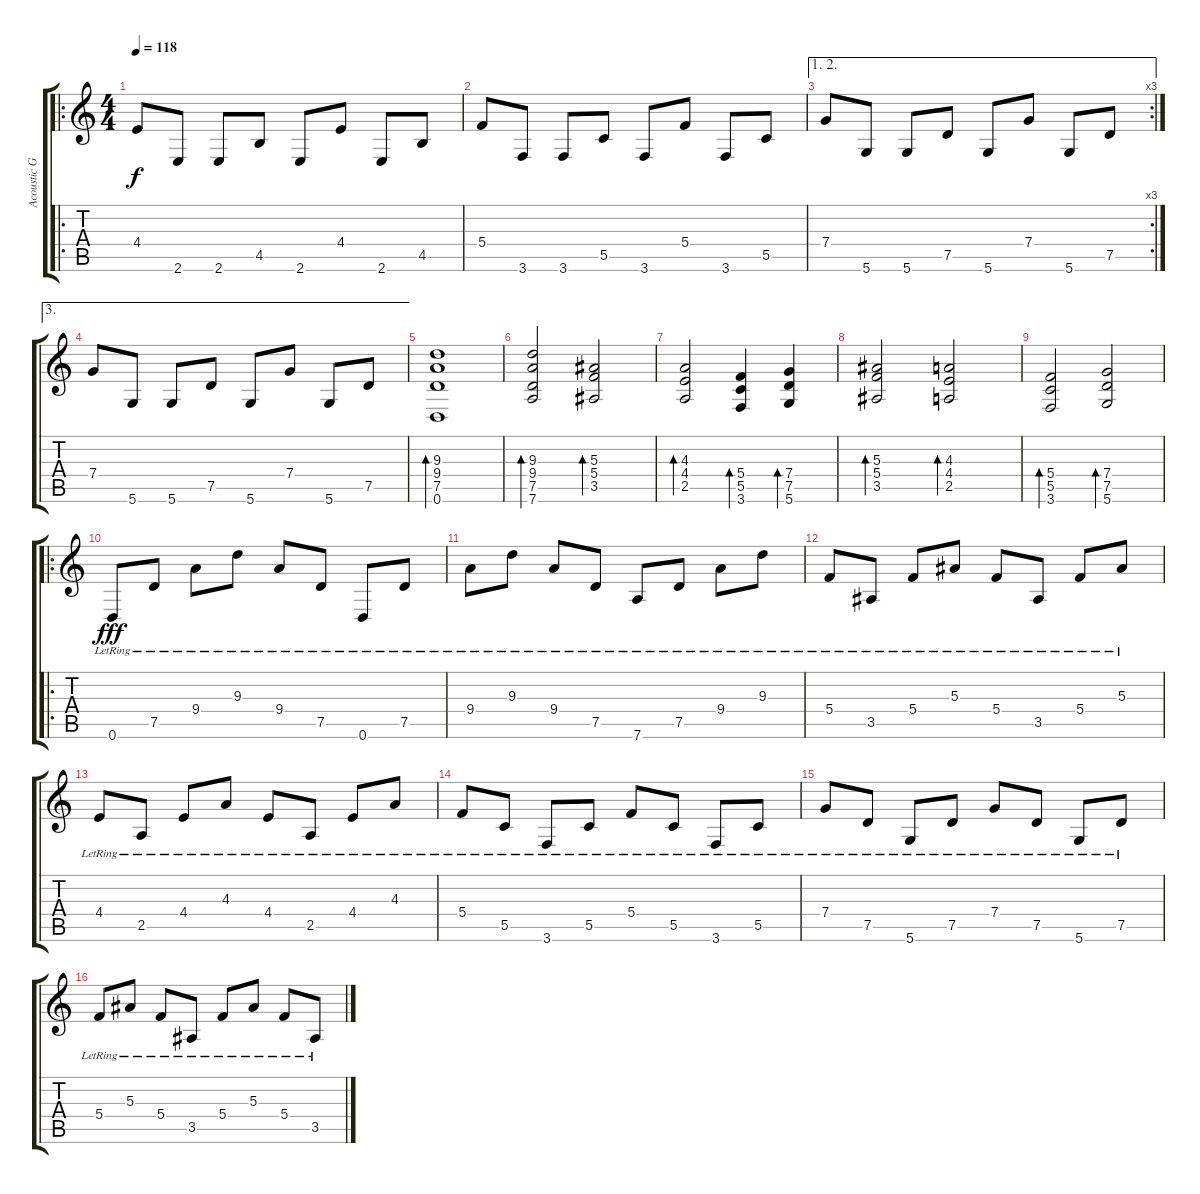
\track ("Acoustic Guitar" "Acoustic G") {instrument acousticguitarsteel}
\staff {score tabs}
\tuning (D4 A3 F3 C3 G2 D2) {hide}
\ro
\ts (4 4)
\tempo 118
\clef g2
\ks c
4.4.8{dy f} 2.6.8 2.6.8 4.5.8 2.6.8 4.4.8 2.6.8 4.5.8 |
5.4.8 3.6.8 3.6.8 5.5.8 3.6.8 5.4.8 3.6.8 5.5.8 |
\ae (1 2)
\rc 3
7.4.8 5.6.8 5.6.8 7.5.8 5.6.8 7.4.8 5.6.8 7.5.8 |
\ae 3
7.4.8 5.6.8 5.6.8 7.5.8 5.6.8 7.4.8 5.6.8 7.5.8 |
(9.3 9.4 7.5 0.6).1{bd 480} |
(9.3 9.4 7.5 7.6).2{bd 120} (5.3 5.4 3.5).2{bd 120} |
(4.3 4.4 2.5).2{bd 120} (5.4 5.5 3.6).4{bd 120} (7.4 7.5 5.6).4{bd 120} |
(5.3 5.4 3.5).2{bd 120} (4.3 4.4 2.5).2{bd 120} |
(5.4 5.5 3.6).2{bd 120} (7.4 7.5 5.6).2{bd 120} |
\ro
0.6{lr}.8{dy fff} 7.5{lr}.8 9.4{lr}.8 9.3{lr}.8 9.4{lr}.8 7.5{lr}.8 0.6{lr}.8 7.5{lr}.8 |
9.4{lr}.8 9.3{lr}.8 9.4{lr}.8 7.5{lr}.8 7.6{lr}.8 7.5{lr}.8 9.4{lr}.8 9.3{lr}.8 |
5.4{lr}.8 3.5{lr}.8 5.4{lr}.8 5.3{lr}.8 5.4{lr}.8 3.5{lr}.8 5.4{lr}.8 5.3{lr}.8 |
4.4{lr}.8 2.5{lr}.8 4.4{lr}.8 4.3{lr}.8 4.4{lr}.8 2.5{lr}.8 4.4{lr}.8 4.3{lr}.8 |
5.4{lr}.8 5.5{lr}.8 3.6{lr}.8 5.5{lr}.8 5.4{lr}.8 5.5{lr}.8 3.6{lr}.8 5.5{lr}.8 |
7.4{lr}.8 7.5{lr}.8 5.6{lr}.8 7.5{lr}.8 7.4{lr}.8 7.5{lr}.8 5.6{lr}.8 7.5{lr}.8 |
5.4{lr}.8 5.3{lr}.8 5.4{lr}.8 3.5{lr}.8 5.4{lr}.8 5.3{lr}.8 5.4{lr}.8 3.5{lr}.8
